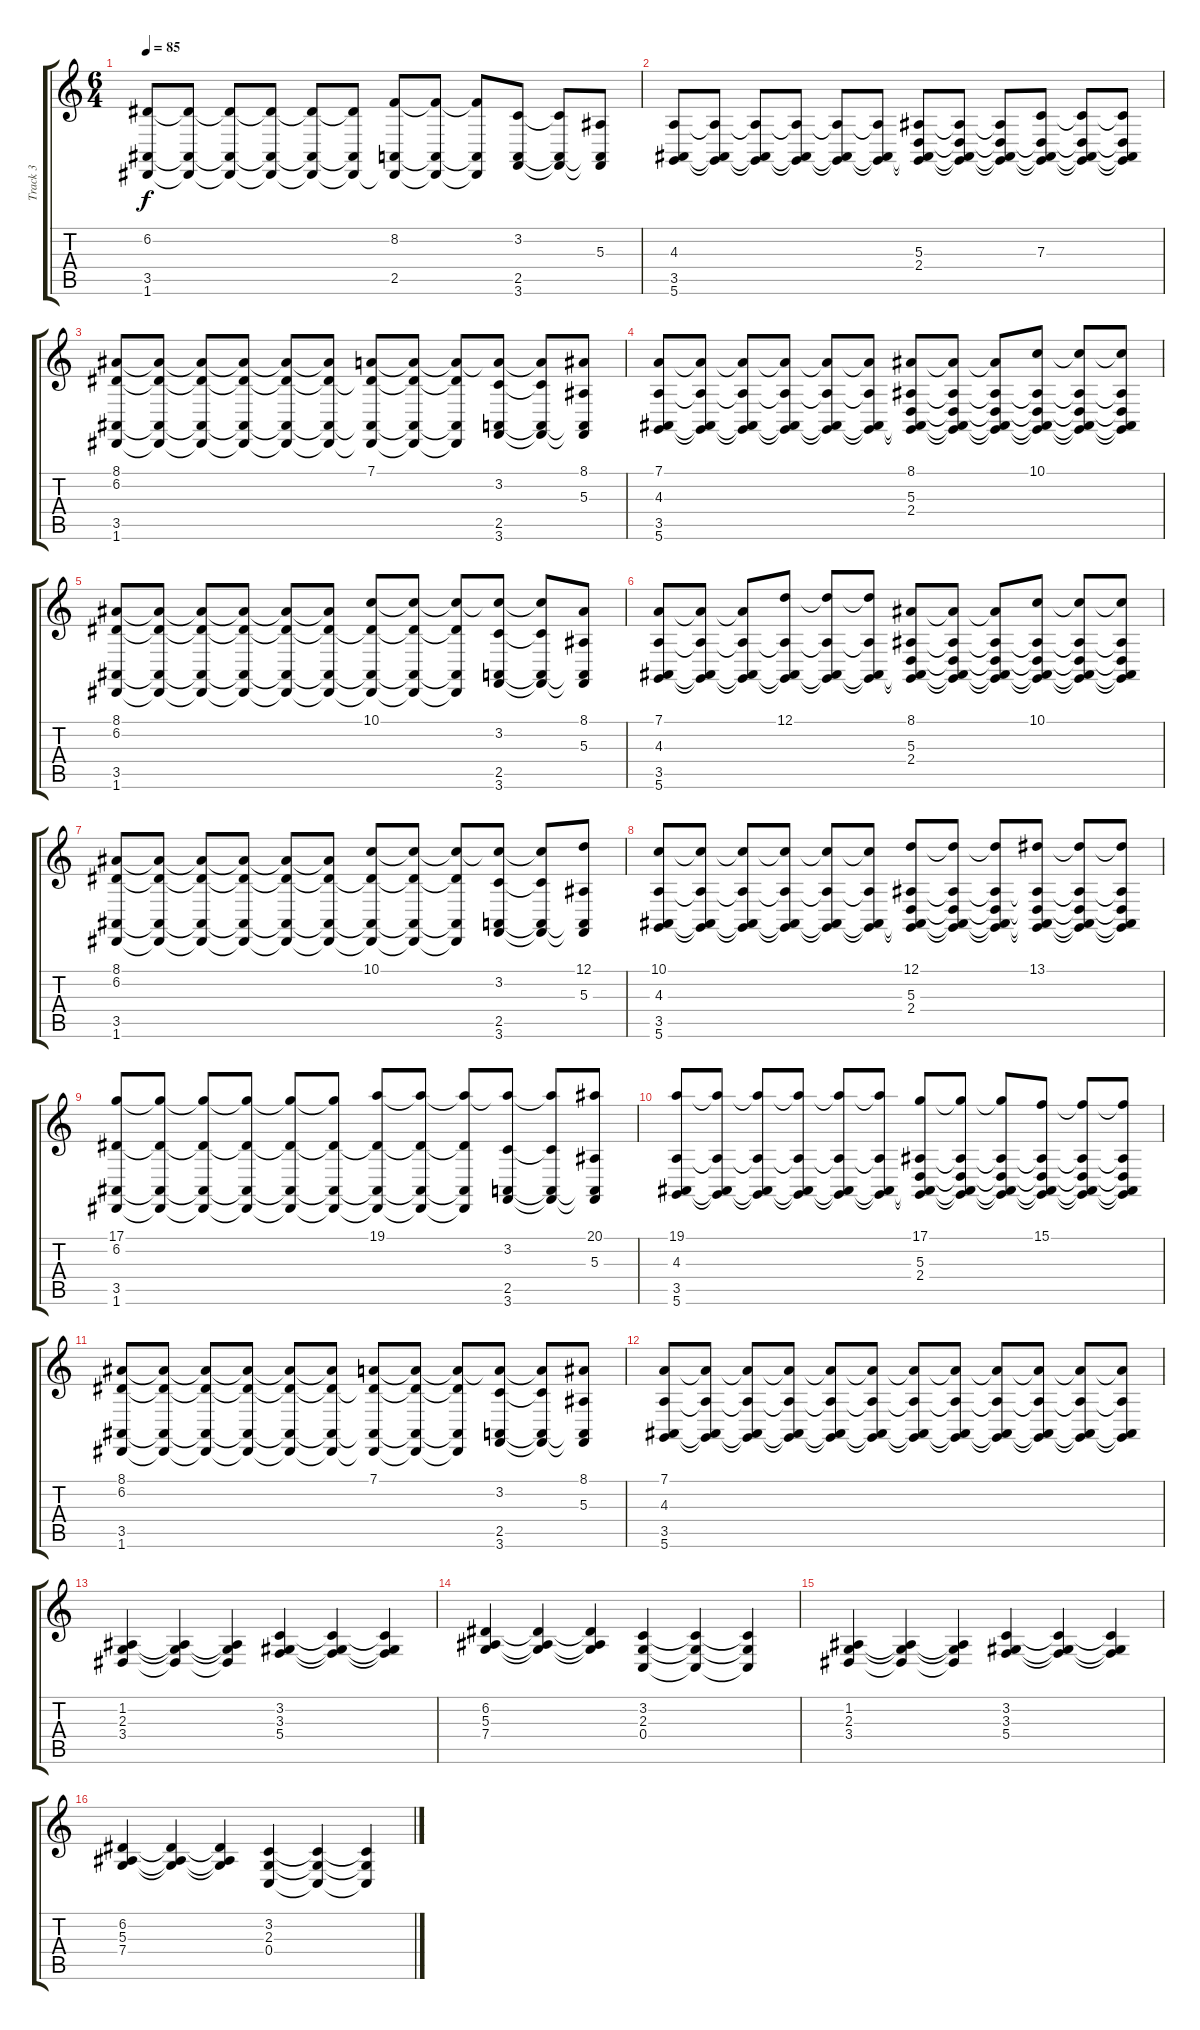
\track ("Track 3" "Track 3") {instrument stringensemble1}
\staff {score tabs}
\tuning (D4 A3 F3 C3 G2 D2) {hide}
\ts (6 4)
\tempo 85
\clef g2
\ks c
(6.2 3.5 1.6).8{dy f} (6.2{t} 3.5{t} 1.6{t}).8 (6.2{t} 3.5{t} 1.6{t}).8 (6.2{t} 3.5{t} 1.6{t}).8 (6.2{t} 3.5{t} 1.6{t}).8 (6.2{t} 3.5{t} 1.6{t}).8 (8.2 2.5 1.6{t}).8 (8.2{t} 2.5{t} 1.6{t}).8 (8.2{t} 2.5{t} 1.6{t}).8 (3.2 2.5 3.6).8 (3.2{t} 2.5{t} 3.6{t}).8 (5.3 2.5{t} 3.6{t}).8 |
(4.3 3.5 5.6).8 (4.3{t} 3.5{t} 5.6{t}).8 (4.3{t} 3.5{t} 5.6{t}).8 (4.3{t} 3.5{t} 5.6{t}).8 (4.3{t} 3.5{t} 5.6{t}).8 (4.3{t} 3.5{t} 5.6{t}).8 (5.3 2.4 3.5{t} 5.6{t}).8 (5.3{t} 2.4{t} 3.5{t} 5.6{t}).8 (5.3{t} 2.4{t} 3.5{t} 5.6{t}).8 (7.3 2.4{t} 3.5{t} 5.6{t}).8 (7.3{t} 2.4{t} 3.5{t} 5.6{t}).8 (7.3{t} 2.4{t} 3.5{t} 5.6{t}).8 |
(8.1 6.2 3.5 1.6).8 (8.1{t} 6.2{t} 3.5{t} 1.6{t}).8 (8.1{t} 6.2{t} 3.5{t} 1.6{t}).8 (8.1{t} 6.2{t} 3.5{t} 1.6{t}).8 (8.1{t} 6.2{t} 3.5{t} 1.6{t}).8 (8.1{t} 6.2{t} 3.5{t} 1.6{t}).8 (7.1 6.2{t} 3.5{t} 1.6{t}).8 (7.1{t} 6.2{t} 3.5{t} 1.6{t}).8 (7.1{t} 6.2{t} 3.5{t} 1.6{t}).8 (7.1{t} 3.2 2.5 3.6).8 (7.1{t} 3.2{t} 2.5{t} 3.6{t}).8 (8.1 5.3 2.5{t} 3.6{t}).8 |
(7.1 4.3 3.5 5.6).8 (7.1{t} 4.3{t} 3.5{t} 5.6{t}).8 (7.1{t} 4.3{t} 3.5{t} 5.6{t}).8 (7.1{t} 4.3{t} 3.5{t} 5.6{t}).8 (7.1{t} 4.3{t} 3.5{t} 5.6{t}).8 (7.1{t} 4.3{t} 3.5{t} 5.6{t}).8 (8.1 5.3 2.4 3.5{t} 5.6{t}).8 (8.1{t} 5.3{t} 2.4{t} 3.5{t} 5.6{t}).8 (8.1{t} 5.3{t} 2.4{t} 3.5{t} 5.6{t}).8 (10.1 5.3{t} 2.4{t} 3.5{t} 5.6{t}).8 (10.1{t} 5.3{t} 2.4{t} 3.5{t} 5.6{t}).8 (10.1{t} 5.3{t} 2.4{t} 3.5{t} 5.6{t}).8 |
(8.1 6.2 3.5 1.6).8 (8.1{t} 6.2{t} 3.5{t} 1.6{t}).8 (8.1{t} 6.2{t} 3.5{t} 1.6{t}).8 (8.1{t} 6.2{t} 3.5{t} 1.6{t}).8 (8.1{t} 6.2{t} 3.5{t} 1.6{t}).8 (8.1{t} 6.2{t} 3.5{t} 1.6{t}).8 (10.1 6.2{t} 3.5{t} 1.6{t}).8 (10.1{t} 6.2{t} 3.5{t} 1.6{t}).8 (10.1{t} 6.2{t} 3.5{t} 1.6{t}).8 (10.1{t} 3.2 2.5 3.6).8 (10.1{t} 3.2{t} 2.5{t} 3.6{t}).8 (8.1 5.3 2.5{t} 3.6{t}).8 |
(7.1 4.3 3.5 5.6).8 (7.1{t} 4.3{t} 3.5{t} 5.6{t}).8 (7.1{t} 4.3{t} 3.5{t} 5.6{t}).8 (12.1 4.3{t} 3.5{t} 5.6{t}).8 (12.1{t} 4.3{t} 3.5{t} 5.6{t}).8 (12.1{t} 4.3{t} 3.5{t} 5.6{t}).8 (8.1 5.3 2.4 3.5{t} 5.6{t}).8 (8.1{t} 5.3{t} 2.4{t} 3.5{t} 5.6{t}).8 (8.1{t} 5.3{t} 2.4{t} 3.5{t} 5.6{t}).8 (10.1 5.3{t} 2.4{t} 3.5{t} 5.6{t}).8 (10.1{t} 5.3{t} 2.4{t} 3.5{t} 5.6{t}).8 (10.1{t} 5.3{t} 2.4{t} 3.5{t} 5.6{t}).8 |
(8.1 6.2 3.5 1.6).8 (8.1{t} 6.2{t} 3.5{t} 1.6{t}).8 (8.1{t} 6.2{t} 3.5{t} 1.6{t}).8 (8.1{t} 6.2{t} 3.5{t} 1.6{t}).8 (8.1{t} 6.2{t} 3.5{t} 1.6{t}).8 (8.1{t} 6.2{t} 3.5{t} 1.6{t}).8 (10.1 6.2{t} 3.5{t} 1.6{t}).8 (10.1{t} 6.2{t} 3.5{t} 1.6{t}).8 (10.1{t} 6.2{t} 3.5{t} 1.6{t}).8 (10.1{t} 3.2 2.5 3.6).8 (10.1{t} 3.2{t} 2.5{t} 3.6{t}).8 (12.1 5.3 2.5{t} 3.6{t}).8 |
(10.1 4.3 3.5 5.6).8 (10.1{t} 4.3{t} 3.5{t} 5.6{t}).8 (10.1{t} 4.3{t} 3.5{t} 5.6{t}).8 (10.1{t} 4.3{t} 3.5{t} 5.6{t}).8 (10.1{t} 4.3{t} 3.5{t} 5.6{t}).8 (10.1{t} 4.3{t} 3.5{t} 5.6{t}).8 (12.1 5.3 2.4 3.5{t} 5.6{t}).8 (12.1{t} 5.3{t} 2.4{t} 3.5{t} 5.6{t}).8 (12.1{t} 5.3{t} 2.4{t} 3.5{t} 5.6{t}).8 (13.1 5.3{t} 2.4{t} 3.5{t} 5.6{t}).8 (13.1{t} 5.3{t} 2.4{t} 3.5{t} 5.6{t}).8 (13.1{t} 5.3{t} 2.4{t} 3.5{t} 5.6{t}).8 |
(17.1 6.2 3.5 1.6).8 (17.1{t} 6.2{t} 3.5{t} 1.6{t}).8 (17.1{t} 6.2{t} 3.5{t} 1.6{t}).8 (17.1{t} 6.2{t} 3.5{t} 1.6{t}).8 (17.1{t} 6.2{t} 3.5{t} 1.6{t}).8 (17.1{t} 6.2{t} 3.5{t} 1.6{t}).8 (19.1 6.2{t} 3.5{t} 1.6{t}).8 (19.1{t} 6.2{t} 3.5{t} 1.6{t}).8 (19.1{t} 6.2{t} 3.5{t} 1.6{t}).8 (19.1{t} 3.2 2.5 3.6).8 (19.1{t} 3.2{t} 2.5{t} 3.6{t}).8 (20.1 5.3 2.5{t} 3.6{t}).8 |
(19.1 4.3 3.5 5.6).8 (19.1{t} 4.3{t} 3.5{t} 5.6{t}).8 (19.1{t} 4.3{t} 3.5{t} 5.6{t}).8 (19.1{t} 4.3{t} 3.5{t} 5.6{t}).8 (19.1{t} 4.3{t} 3.5{t} 5.6{t}).8 (19.1{t} 4.3{t} 3.5{t} 5.6{t}).8 (17.1 5.3 2.4 3.5{t} 5.6{t}).8 (17.1{t} 5.3{t} 2.4{t} 3.5{t} 5.6{t}).8 (17.1{t} 5.3{t} 2.4{t} 3.5{t} 5.6{t}).8 (15.1 5.3{t} 2.4{t} 3.5{t} 5.6{t}).8 (15.1{t} 5.3{t} 2.4{t} 3.5{t} 5.6{t}).8 (15.1{t} 5.3{t} 2.4{t} 3.5{t} 5.6{t}).8 |
(8.1 6.2 3.5 1.6).8 (8.1{t} 6.2{t} 3.5{t} 1.6{t}).8 (8.1{t} 6.2{t} 3.5{t} 1.6{t}).8 (8.1{t} 6.2{t} 3.5{t} 1.6{t}).8 (8.1{t} 6.2{t} 3.5{t} 1.6{t}).8 (8.1{t} 6.2{t} 3.5{t} 1.6{t}).8 (7.1 6.2{t} 3.5{t} 1.6{t}).8 (7.1{t} 6.2{t} 3.5{t} 1.6{t}).8 (7.1{t} 6.2{t} 3.5{t} 1.6{t}).8 (7.1{t} 3.2 2.5 3.6).8 (7.1{t} 3.2{t} 2.5{t} 3.6{t}).8 (8.1 5.3 2.5{t} 3.6{t}).8 |
(7.1 4.3 3.5 5.6).8 (7.1{t} 4.3{t} 3.5{t} 5.6{t}).8 (7.1{t} 4.3{t} 3.5{t} 5.6{t}).8 (7.1{t} 4.3{t} 3.5{t} 5.6{t}).8 (7.1{t} 4.3{t} 3.5{t} 5.6{t}).8 (7.1{t} 4.3{t} 3.5{t} 5.6{t}).8 (7.1{t} 4.3{t} 3.5{t} 5.6{t}).8 (7.1{t} 4.3{t} 3.5{t} 5.6{t}).8 (7.1{t} 4.3{t} 3.5{t} 5.6{t}).8 (7.1{t} 4.3{t} 3.5{t} 5.6{t}).8 (7.1{t} 4.3{t} 3.5{t} 5.6{t}).8 (7.1{t} 4.3{t} 3.5{t} 5.6{t}).8 |
(1.2 2.3 3.4).4 (1.2{t} 2.3{t} 3.4{t}).4 (1.2{t} 2.3{t} 3.4{t}).4 (3.2 3.3 5.4).4 (3.2{t} 3.3{t} 5.4{t}).4 (3.2{t} 3.3{t} 5.4{t}).4 |
(6.2 5.3 7.4).4 (6.2{t} 5.3{t} 7.4{t}).4 (6.2{t} 5.3{t} 7.4{t}).4 (3.2 2.3 0.4).4 (3.2{t} 2.3{t} 0.4{t}).4 (3.2{t} 2.3{t} 0.4{t}).4 |
(1.2 2.3 3.4).4 (1.2{t} 2.3{t} 3.4{t}).4 (1.2{t} 2.3{t} 3.4{t}).4 (3.2 3.3 5.4).4 (3.2{t} 3.3{t} 5.4{t}).4 (3.2{t} 3.3{t} 5.4{t}).4 |
(6.2 5.3 7.4).4 (6.2{t} 5.3{t} 7.4{t}).4 (6.2{t} 5.3{t} 7.4{t}).4 (3.2 2.3 0.4).4 (3.2{t} 2.3{t} 0.4{t}).4 (3.2{t} 2.3{t} 0.4{t}).4
